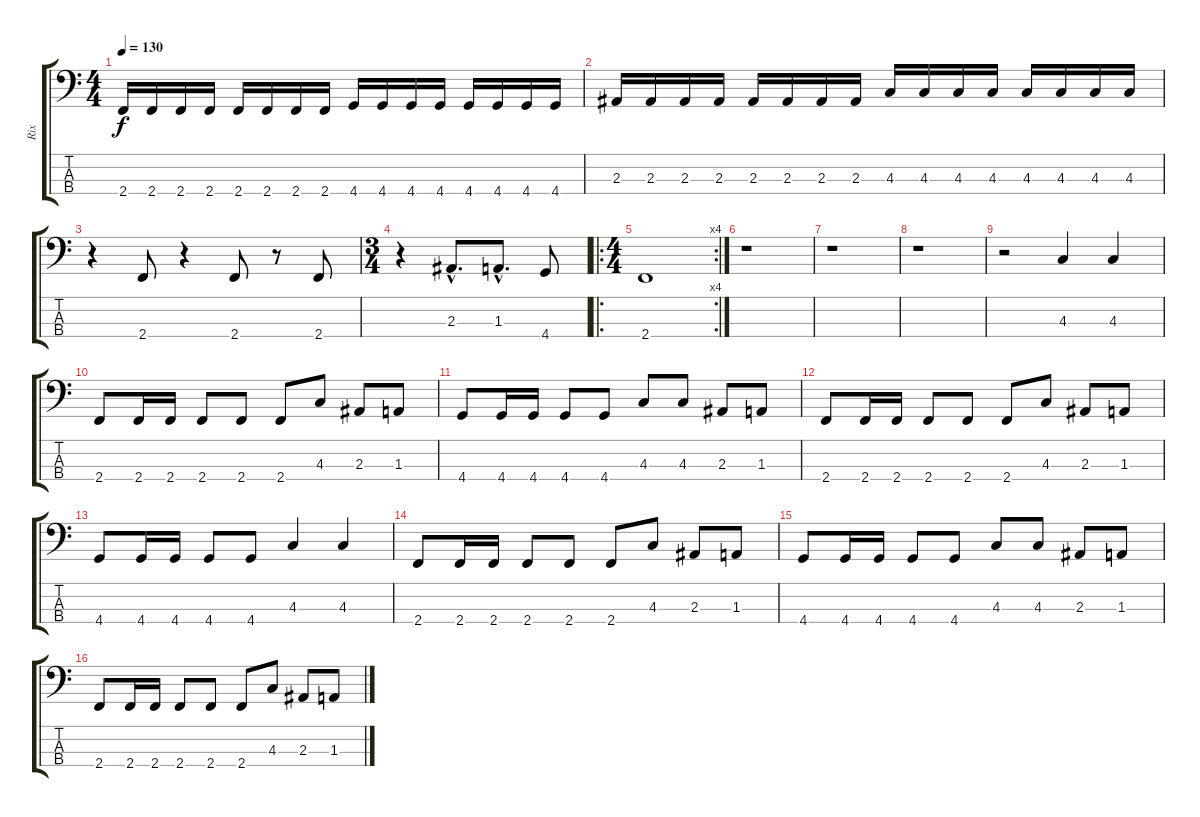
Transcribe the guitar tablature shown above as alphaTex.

\track ("Rix" "Rix") {instrument electricbasspick}
\staff {score tabs}
\tuning (Gb2 Db2 Ab1 Eb1) {hide}
\ts (4 4)
\tempo 130
\clef f4
\ks c
2.4.16{dy f} 2.4.16 2.4.16 2.4.16 2.4.16 2.4.16 2.4.16 2.4.16 4.4.16 4.4.16 4.4.16 4.4.16 4.4.16 4.4.16 4.4.16 4.4.16 |
2.3.16 2.3.16 2.3.16 2.3.16 2.3.16 2.3.16 2.3.16 2.3.16 4.3.16 4.3.16 4.3.16 4.3.16 4.3.16 4.3.16 4.3.16 4.3.16 |
r.4 2.4.8 r.4 2.4.8 r.8 2.4.8 |
\ts (3 4)
r.4 2.3{hac}.8{d} 1.3{hac}.8{d} 4.4.8 |
\ro
\rc 4
\ts (4 4)
2.4.1{volume 3} |
r.1{volume 16} |
r.1 |
r.1 |
r.2 4.3.4 4.3.4 |
2.4.8 2.4.16 2.4.16 2.4.8 2.4.8 2.4.8 4.3.8 2.3.8 1.3.8 |
4.4.8 4.4.16 4.4.16 4.4.8 4.4.8 4.3.8 4.3.8 2.3.8 1.3.8 |
2.4.8 2.4.16 2.4.16 2.4.8 2.4.8 2.4.8 4.3.8 2.3.8 1.3.8 |
4.4.8 4.4.16 4.4.16 4.4.8 4.4.8 4.3.4 4.3.4 |
2.4.8 2.4.16 2.4.16 2.4.8 2.4.8 2.4.8 4.3.8 2.3.8 1.3.8 |
4.4.8 4.4.16 4.4.16 4.4.8 4.4.8 4.3.8 4.3.8 2.3.8 1.3.8 |
2.4.8 2.4.16 2.4.16 2.4.8 2.4.8 2.4.8 4.3.8 2.3.8 1.3.8
